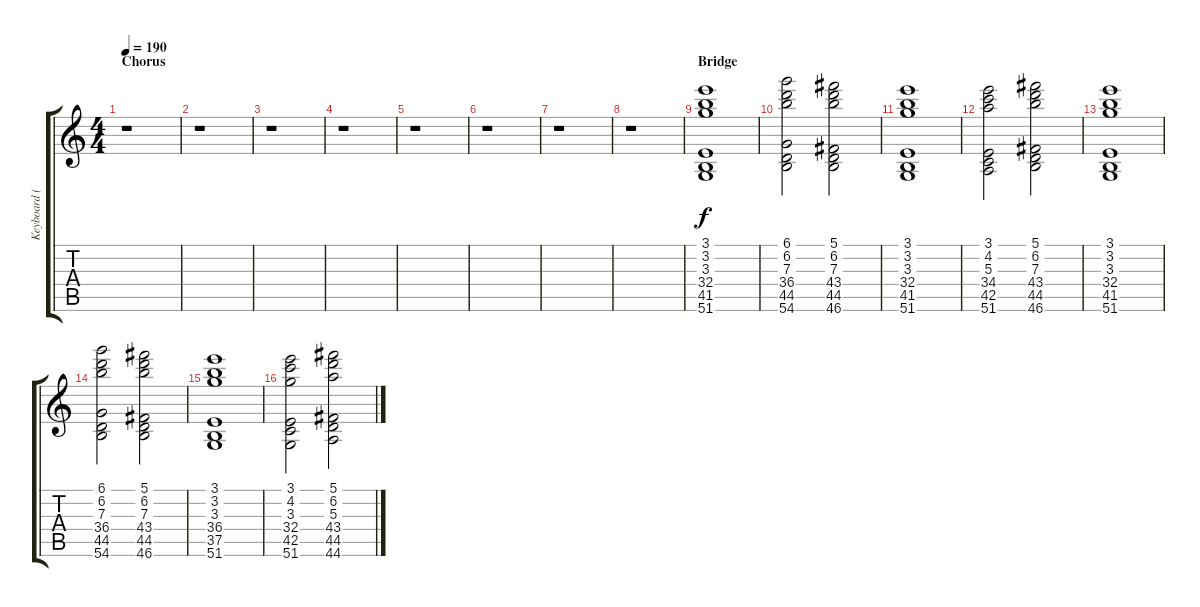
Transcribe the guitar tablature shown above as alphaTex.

\track ("Keyboard (Main Keyboard)" "Keyboard (") {instrument stringensemble1}
\staff {score tabs}
\tuning (Db4 Ab3 E3 B2 Gb2 Db2) {hide}
\ts (4 4)
\section ("" "Chorus")
\tempo 190
\clef g2
\ks c
r.1{dy f} |
r.1 |
r.1 |
r.1 |
r.1 |
r.1 |
r.1 |
r.1 |
\section ("" "Bridge")
(3.1 3.2 3.3 32.4 41.5 51.6).1 |
(6.1 6.2 7.3 36.4 44.5 54.6).2 (5.1 6.2 7.3 43.4 44.5 46.6).2 |
(3.1 3.2 3.3 32.4 41.5 51.6).1 |
(3.1 4.2 5.3 34.4 42.5 51.6).2 (5.1 6.2 7.3 43.4 44.5 46.6).2 |
(3.1 3.2 3.3 32.4 41.5 51.6).1 |
(6.1 6.2 7.3 36.4 44.5 54.6).2 (5.1 6.2 7.3 43.4 44.5 46.6).2 |
(3.1 3.2 3.3 36.4 37.5 51.6).1 |
(3.1 4.2 3.3 32.4 42.5 51.6).2 (5.1 6.2 5.3 43.4 44.5 44.6).2
